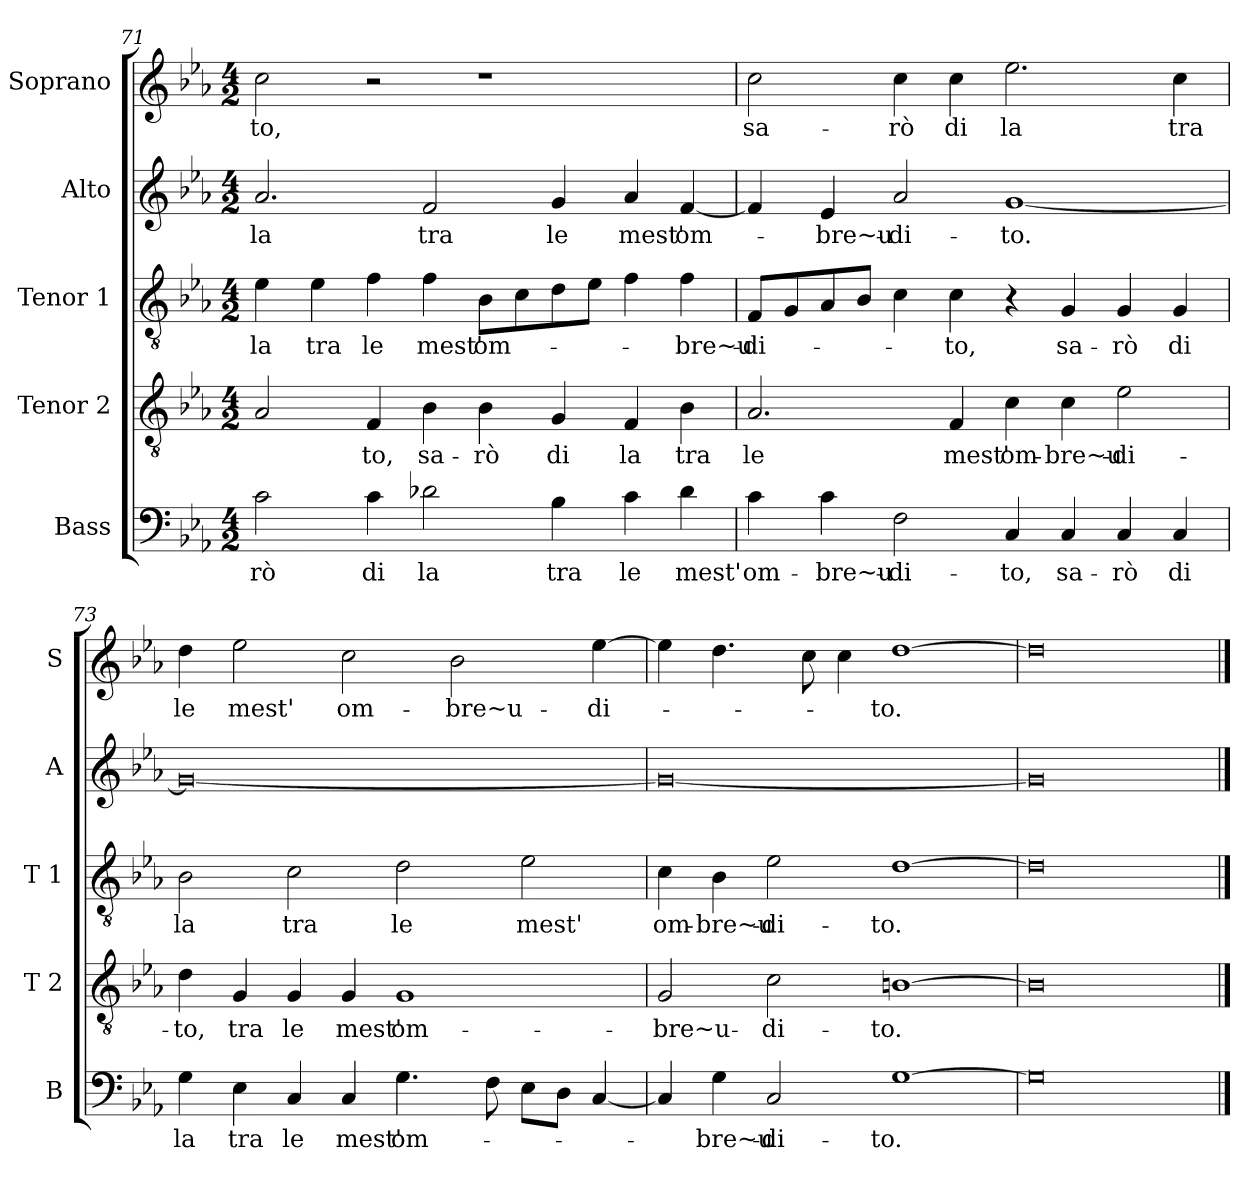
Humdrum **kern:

**kern	**text	**kern	**text	**kern	**text	**kern	**text	**kern	**text
*part5	*part5	*part4	*part4	*part3	*part3	*part2	*part2	*part1	*part1
*staff5	*staff5	*staff4	*staff4	*staff3	*staff3	*staff2	*staff2	*staff1	*staff1
*I"Bass	*	*I"Tenor 2	*	*I"Tenor 1	*	*I"Alto	*	*I"Soprano	*
*I'B	*	*I'T 2	*	*I'T 1	*	*I'A	*	*I'S	*
*clefF4	*	*clefGv2	*	*clefGv2	*	*clefG2	*	*clefG2	*
*k[b-e-a-]	*	*k[b-e-a-]	*	*k[b-e-a-]	*	*k[b-e-a-]	*	*k[b-e-a-]	*
*E-:	*	*E-:	*	*E-:	*	*E-:	*	*E-:	*
*M4/2	*	*M4/2	*	*M4/2	*	*M4/2	*	*M4/2	*
=71	=71	=71	=71	=71	=71	=71	=71	=71	=71
!	!LO:LY:b	!	!	!	!LO:LY:b	!	!LO:LY:b	!	!LO:LY:b
2c\	-rò	2A-/	.	4e-\	la	2.a-/	la	2cc\	-to,
!	!	!	!	!	!LO:LY:b	!	!	!	!
.	.	.	.	4e-\	tra	.	.	.	.
!	!LO:LY:b	!	!LO:LY:b	!	!LO:LY:b	!	!	!	!
4c\	di	4F/	-to,	4f\	le	.	.	2r	.
!	!LO:LY:b	!	!LO:LY:b	!	!LO:LY:b	!	!LO:LY:b	!	!
2d-X\	la	4B-\	sa-	4f\	mest'	2f/	tra	.	.
!	!	!	!LO:LY:b	!	!LO:LY:b	!	!	!	!
.	.	4B-\	-rò	8B-\L	om-	.	.	1r	.
.	.	.	.	8c\	.	.	.	.	.
!	!LO:LY:b	!	!LO:LY:b	!	!	!	!LO:LY:b	!	!
4B-\	tra	4G/	di	8d\	.	4g/	le	.	.
.	.	.	.	8e-\J	.	.	.	.	.
!	!LO:LY:b	!	!LO:LY:b	!	!	!	!LO:LY:b	!	!
4c\	le	4F/	la	4f\	.	4a-/	mest'	.	.
!	!LO:LY:b	!	!LO:LY:b	!	!LO:LY:b	!	!LO:LY:b	!	!
4d-\	mest'	4B-\	tra	4f\	-bre~u-	[4f/	om-	.	.
=72	=72	=72	=72	=72	=72	=72	=72	=72	=72
!	!LO:LY:b	!	!LO:LY:b	!	!LO:LY:b	!	!	!	!LO:LY:b
4c\	om-	2.A-/	le	8F/L	-di-	4f/]	.	2cc\	sa-
.	.	.	.	8G/	.	.	.	.	.
!	!LO:LY:b	!	!	!	!	!	!LO:LY:b	!	!
4c\	-bre~u-	.	.	8A-/	.	4e-/	-bre~u-	.	.
.	.	.	.	8B-/J	.	.	.	.	.
!	!LO:LY:b	!	!	!	!	!	!LO:LY:b	!	!LO:LY:b
2F\	-di-	.	.	4c\	.	2a-/	-di-	4cc\	-rò
!	!	!	!LO:LY:b	!	!LO:LY:b	!	!	!	!LO:LY:b
.	.	4F/	mest'	4c\	-to,	.	.	4cc\	di
!	!LO:LY:b	!	!LO:LY:b	!	!	!	!LO:LY:b	!	!LO:LY:b
4C/	-to,	4c\	om-	4r	.	[1g	-to.	2.ee-\	la
!	!LO:LY:b	!	!LO:LY:b	!	!LO:LY:b	!	!	!	!
4C/	sa-	4c\	-bre~u-	4G/	sa-	.	.	.	.
!	!LO:LY:b	!	!LO:LY:b	!	!LO:LY:b	!	!	!	!
4C/	-rò	2e-\	-di-	4G/	-rò	.	.	.	.
!	!LO:LY:b	!	!	!	!LO:LY:b	!	!	!	!LO:LY:b
4C/	di	.	.	4G/	di	.	.	4cc\	tra
!!LO:LB:g=z
=73	=73	=73	=73	=73	=73	=73	=73	=73	=73
!	!LO:LY:b	!	!LO:LY:b	!	!LO:LY:b	!	!	!	!LO:LY:b
4G\	la	4d\	-to,	2B-\	la	0g_	.	4dd\	le
!	!LO:LY:b	!	!LO:LY:b	!	!	!	!	!	!LO:LY:b
4E-\	tra	4G/	tra	.	.	.	.	2ee-\	mest'
!	!LO:LY:b	!	!LO:LY:b	!	!LO:LY:b	!	!	!	!
4C/	le	4G/	le	2c\	tra	.	.	.	.
!	!LO:LY:b	!	!LO:LY:b	!	!	!	!	!	!LO:LY:b
4C/	mest'	4G/	mest'	.	.	.	.	2cc\	om-
!	!LO:LY:b	!	!LO:LY:b	!	!LO:LY:b	!	!	!	!
4.G\	om-	1G	om-	2d\	le	.	.	.	.
!	!	!	!	!	!	!	!	!	!LO:LY:b
.	.	.	.	.	.	.	.	2b-\	-bre~u-
8F\	.	.	.	.	.	.	.	.	.
!	!	!	!	!	!LO:LY:b	!	!	!	!
8E-\L	.	.	.	2e-\	mest'	.	.	.	.
8D\J	.	.	.	.	.	.	.	.	.
!	!	!	!	!	!	!	!	!	!LO:LY:b
[4C/	.	.	.	.	.	.	.	[4ee-\	-di-
=74	=74	=74	=74	=74	=74	=74	=74	=74	=74
!	!	!	!LO:LY:b	!	!LO:LY:b	!	!	!	!
4C/]	.	2G/	-bre~u-	4c\	om-	0g_	.	4ee-\]	.
!	!LO:LY:b	!	!	!	!LO:LY:b	!	!	!	!
4G\	-bre~u-	.	.	4B-\	-bre~u-	.	.	4.dd\	.
!	!LO:LY:b	!	!LO:LY:b	!	!LO:LY:b	!	!	!	!
2C/	-di-	2c\	-di-	2e-\	-di-	.	.	.	.
.	.	.	.	.	.	.	.	8cc\	.
.	.	.	.	.	.	.	.	4cc\	.
!	!LO:LY:b	!	!LO:LY:b	!	!LO:LY:b	!	!	!	!LO:LY:b
[1G	-to.	[1Bn	-to.	[1d	-to.	.	.	[1dd	-to.
=75	=75	=75	=75	=75	=75	=75	=75	=75	=75
0G]	.	0B]	.	0d]	.	0g]	.	0dd]	.
==	==	==	==	==	==	==	==	==	==
*-	*-	*-	*-	*-	*-	*-	*-	*-	*-
